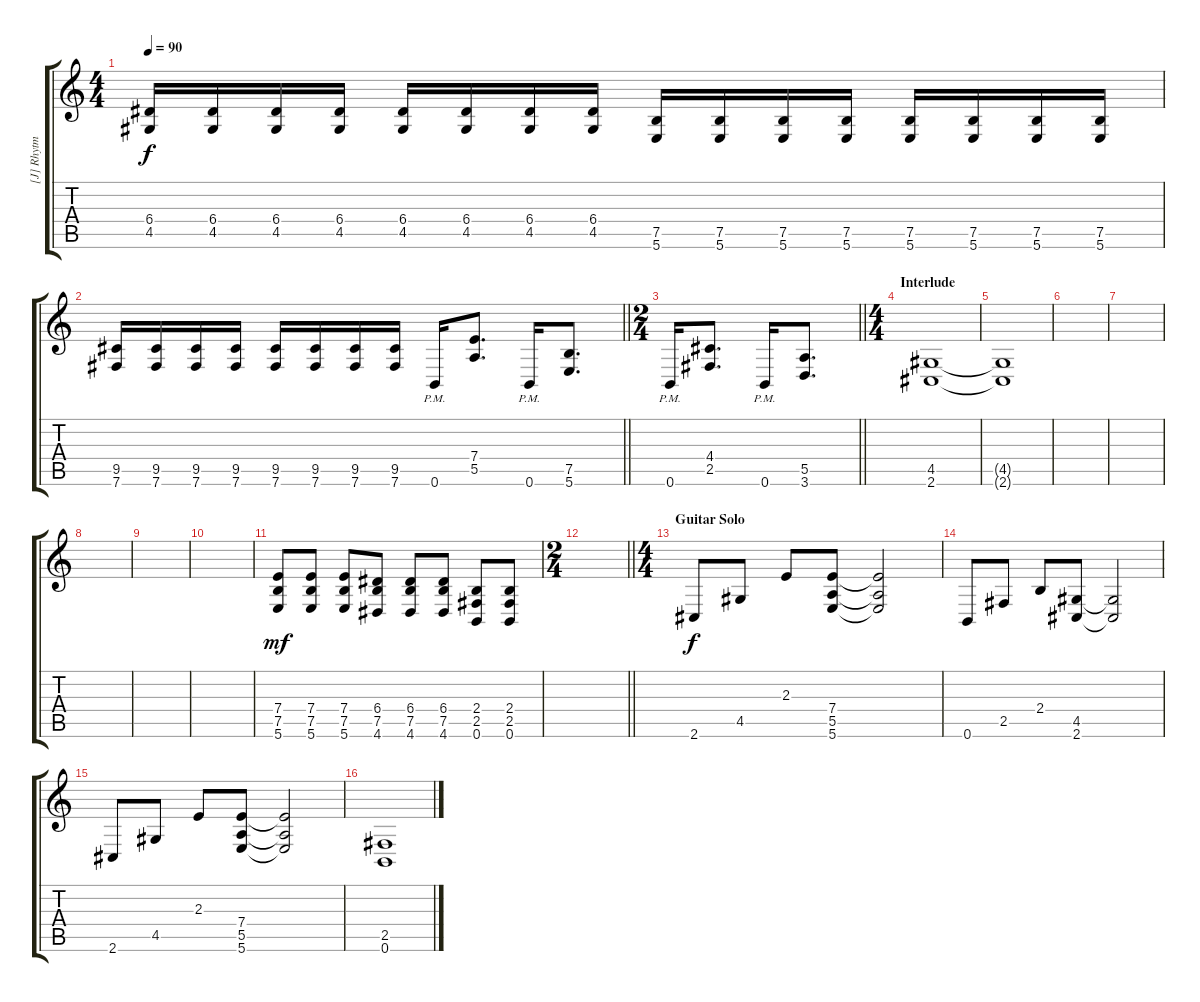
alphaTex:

\track ("[J] Rhytm Guitar I (Jay)" "[J] Rhytm ") {instrument distortionguitar}
\staff {score tabs}
\tuning (B3 Gb3 D3 A2 E2 B1) {hide}
\ts (4 4)
\tempo 90
\clef g2
\ks c
(6.4 4.5).16{dy f} (6.4 4.5).16 (6.4 4.5).16 (6.4 4.5).16 (6.4 4.5).16 (6.4 4.5).16 (6.4 4.5).16 (6.4 4.5).16 (7.5 5.6).16 (7.5 5.6).16 (7.5 5.6).16 (7.5 5.6).16 (7.5 5.6).16 (7.5 5.6).16 (7.5 5.6).16 (7.5 5.6).16 |
\barLineRight lightlight
(9.5 7.6).16 (9.5 7.6).16 (9.5 7.6).16 (9.5 7.6).16 (9.5 7.6).16 (9.5 7.6).16 (9.5 7.6).16 (9.5 7.6).16 0.6{pm}.16 (7.4 5.5).8{d} 0.6{pm}.16 (7.5 5.6).8{d} |
\ts (2 4)
\barLineRight lightlight
0.6{pm}.16 (4.4 2.5).8{d} 0.6{pm}.16 (5.5 3.6).8{d} |
\ts (4 4)
\section ("" "Interlude")
(4.5 2.6).1 |
(4.5{t} 2.6{t}).1 |
|
|
|
|
|
(7.4 7.5 5.6).8{dy mf instrument overdrivenguitar} (7.4 7.5 5.6).8 (7.4 7.5 5.6).8 (6.4 7.5 4.6).8 (6.4 7.5 4.6).8 (6.4 7.5 4.6).8 (2.4 2.5 0.6).8 (2.4 2.5 0.6).8 |
\ts (2 4)
\barLineRight lightlight
|
\ts (4 4)
\section ("" "Guitar Solo ")
2.6.8{dy f} 4.5.8 2.3.8 (7.4 5.5 5.6).8 (7.4{t} 5.5{t} 5.6{t}).2 |
0.6.8 2.5.8 2.4.8 (4.5 2.6).8 (4.5{t} 2.6{t}).2 |
2.6.8 4.5.8 2.3.8 (7.4 5.5 5.6).8 (7.4{t} 5.5{t} 5.6{t}).2 |
(2.5 0.6).1
